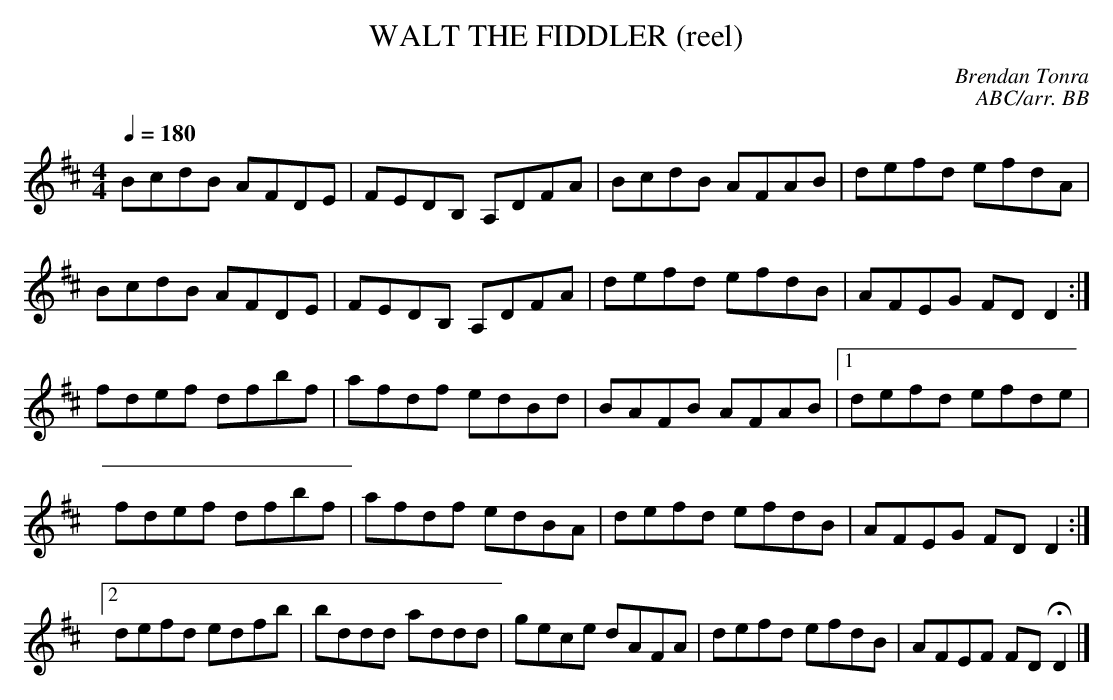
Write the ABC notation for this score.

X:1
T:WALT THE FIDDLER (reel)
C:Brendan Tonra
C:ABC/arr. BB
Q:1/4=180
M:4/4
L:1/8
K:D
BcdB AFDE|FEDB, A,DFA|BcdB AFAB|defd efdA|
BcdB AFDE|FEDB, A,DFA|defd efdB|AFEG FD D2 :|
fdef dfbf|afdf edBd|BAFB AFAB|1 defd efde|
fdef dfbf|afdf edBA|defd efdB|AFEG FD D2 :|
[2 defd edfb|bddd addd|gece dAFA|defd efdB|\
AFEF FD HD2|]
